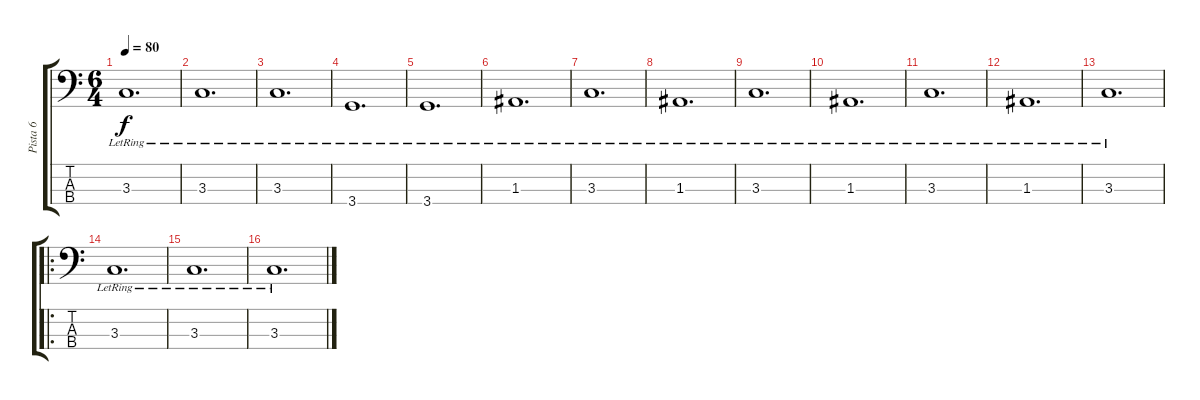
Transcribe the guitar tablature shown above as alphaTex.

\track ("Pista 6" "Pista 6") {instrument electricbassfinger}
\staff {score tabs}
\tuning (G2 D2 A1 E1) {hide}
\ts (6 4)
\tempo 80
\clef f4
\ks c
3.3{lr}.1{d dy f} |
3.3{lr}.1{d} |
3.3{lr}.1{d} |
3.4{lr}.1{d} |
3.4{lr}.1{d} |
1.3{lr}.1{d} |
3.3{lr}.1{d} |
1.3{lr}.1{d} |
3.3{lr}.1{d} |
1.3{lr}.1{d} |
3.3{lr}.1{d} |
1.3{lr}.1{d} |
3.3{lr}.1{d} |
\ro
3.3{lr}.1{d} |
3.3{lr}.1{d} |
3.3{lr}.1{d}
